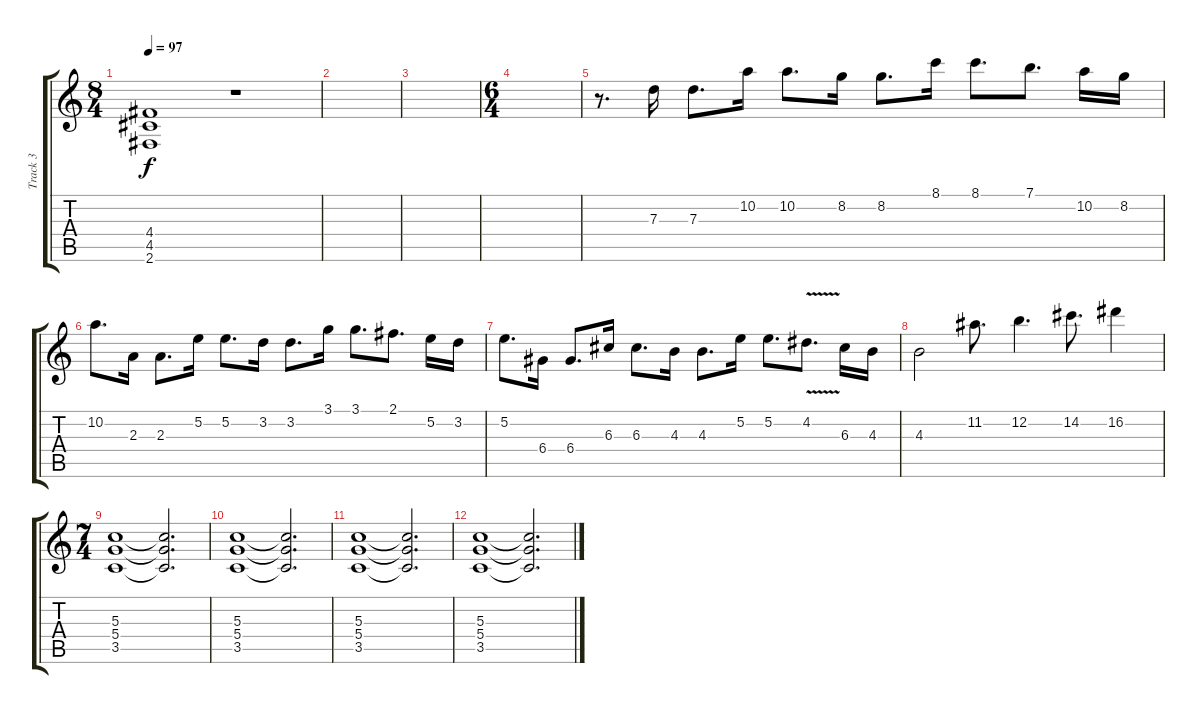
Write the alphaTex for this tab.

\track ("Track 3" "Track 3") {instrument distortionguitar}
\staff {score tabs}
\tuning (E4 B3 G3 D3 A2 E2) {hide}
\ts (8 4)
\tempo 97
\clef g2
\ks c
(4.4{t} 4.5{t} 2.6{t}).1{dy f} r.1 |
|
|
\ts (6 4)
|
r.8{d} 7.3.16 7.3.8{d} 10.2.16 10.2.8{d} 8.2.16 8.2.8{d} 8.1.16 8.1.8{d} 7.1.8{d} 10.2.16 8.2.16 |
10.2.8{d} 2.3.16 2.3.8{d} 5.2.16 5.2.8{d} 3.2.16 3.2.8{d} 3.1.16 3.1.8{d} 2.1.8{d} 5.2.16 3.2.16 |
5.2.8{d} 6.4.16 6.4.8{d} 6.3.16 6.3.8{d} 4.3.16 4.3.8{d} 5.2.16 5.2.8{d} 4.2{v}.8{d} 6.3.16 4.3.16 |
4.3.2 11.2.8{d} 12.2.4{d} 14.2.8{d} 16.2.4 |
\ts (7 4)
(5.3 5.4 3.5).1 (5.3{t} 5.4{t} 3.5{t}).2{d} |
(5.3 5.4 3.5).1 (5.3{t} 5.4{t} 3.5{t}).2{d} |
(5.3 5.4 3.5).1 (5.3{t} 5.4{t} 3.5{t}).2{d} |
(5.3 5.4 3.5).1 (5.3{t} 5.4{t} 3.5{t}).2{d}
